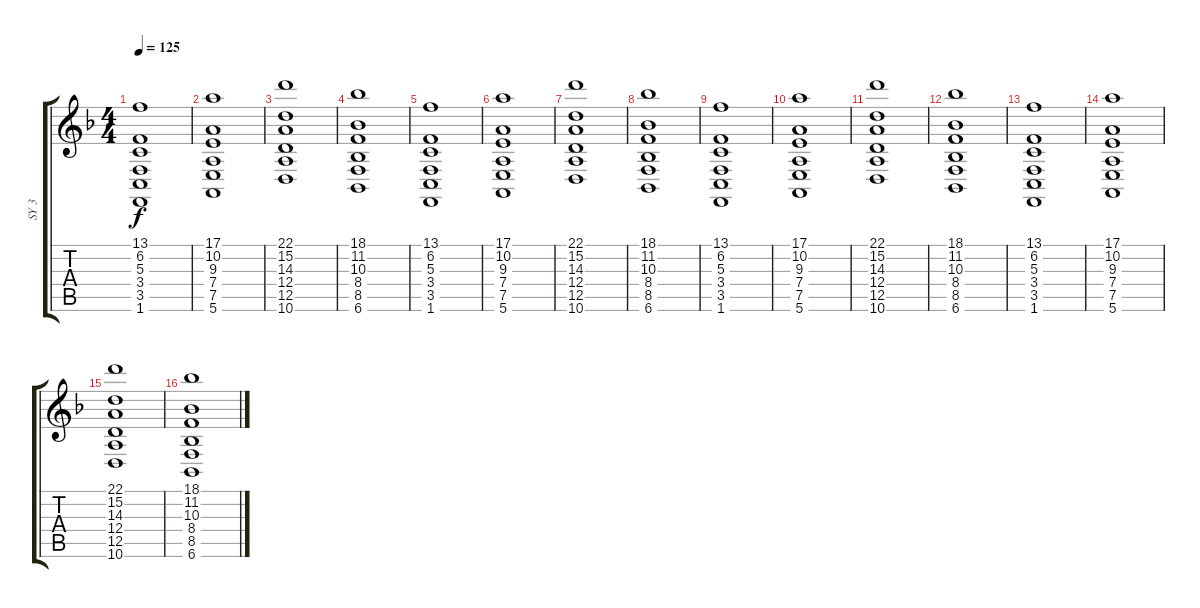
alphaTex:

\track ("SY 3" "SY 3") {instrument synthstrings2}
\staff {score tabs}
\tuning (E4 B3 G3 D3 A2 E2) {hide}
\ts (4 4)
\tempo 125
\clef g2
\ks f
(13.1 6.2 5.3 3.4 3.5 1.6).1{dy f} |
(17.1 10.2 9.3 7.4 7.5 5.6).1 |
(22.1 15.2 14.3 12.4 12.5 10.6).1 |
(18.1 11.2 10.3 8.4 8.5 6.6).1 |
(13.1 6.2 5.3 3.4 3.5 1.6).1 |
(17.1 10.2 9.3 7.4 7.5 5.6).1 |
(22.1 15.2 14.3 12.4 12.5 10.6).1 |
(18.1 11.2 10.3 8.4 8.5 6.6).1 |
(13.1 6.2 5.3 3.4 3.5 1.6).1 |
(17.1 10.2 9.3 7.4 7.5 5.6).1 |
(22.1 15.2 14.3 12.4 12.5 10.6).1 |
(18.1 11.2 10.3 8.4 8.5 6.6).1 |
(13.1 6.2 5.3 3.4 3.5 1.6).1 |
(17.1 10.2 9.3 7.4 7.5 5.6).1 |
(22.1 15.2 14.3 12.4 12.5 10.6).1 |
(18.1 11.2 10.3 8.4 8.5 6.6).1
